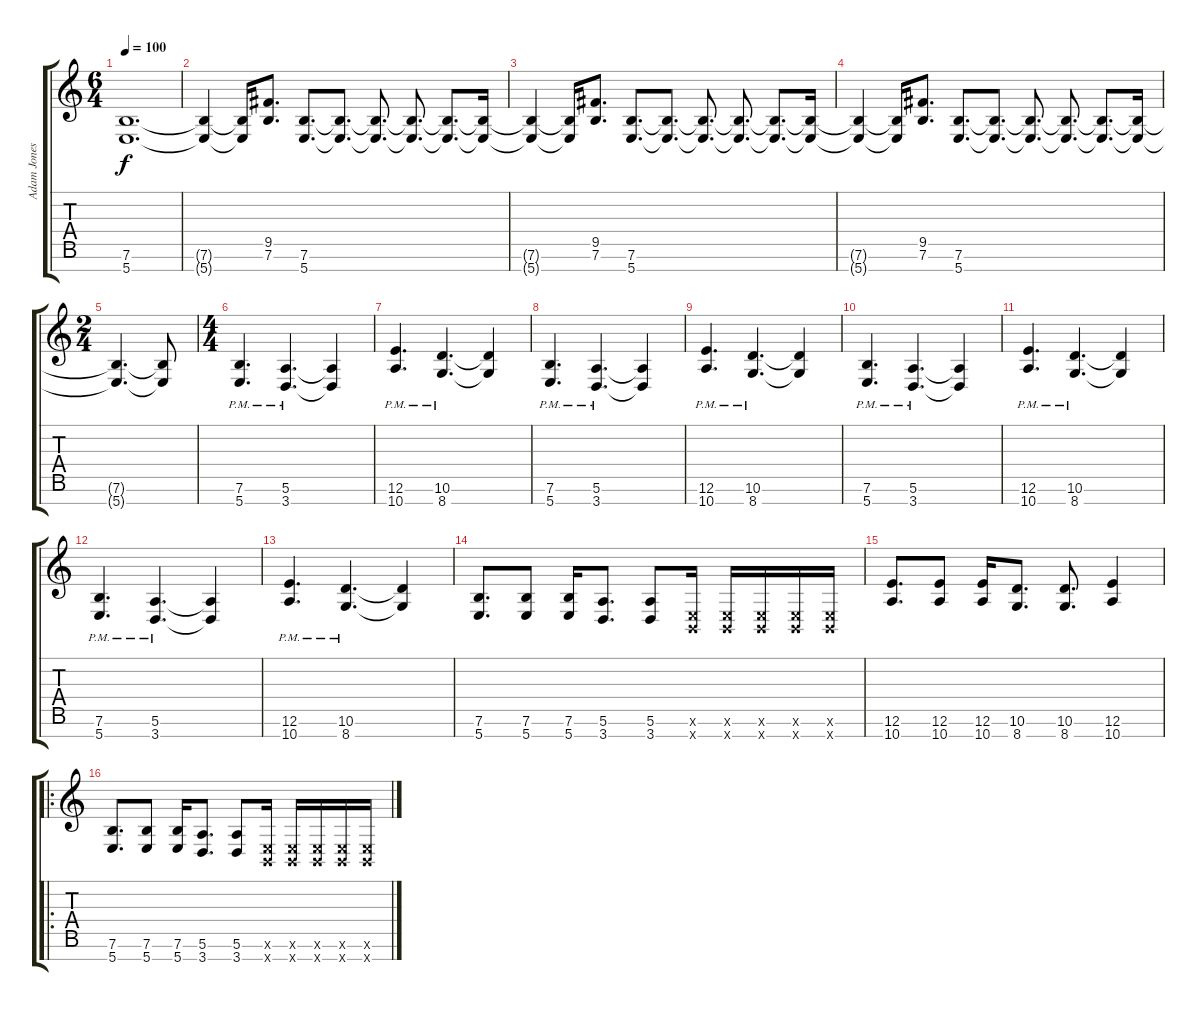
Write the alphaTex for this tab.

\track ("Adam Jones (Right)" "Adam Jones") {instrument distortionguitar}
\staff {score tabs}
\tuning (E4 B3 G3 D3 A2 E2 B1) {hide}
\ts (6 4)
\tempo 100
\clef g2
\ks c
(7.6{t} 5.7{t}).1{d dy f} |
(7.6{t} 5.7{t}).4 (7.6{t} 5.7{t}).16 (9.5 7.6).8{d} (7.6 5.7).8{d} (7.6{t} 5.7{t}).8{d} (7.6{t} 5.7{t}).8{d} (7.6{t} 5.7{t}).8{d} (7.6{t} 5.7{t}).8{d} (7.6{t} 5.7{t}).16 |
(7.6{t} 5.7{t}).4 (7.6{t} 5.7{t}).16 (9.5 7.6).8{d} (7.6 5.7).8{d} (7.6{t} 5.7{t}).8{d} (7.6{t} 5.7{t}).8{d} (7.6{t} 5.7{t}).8{d} (7.6{t} 5.7{t}).8{d} (7.6{t} 5.7{t}).16 |
(7.6{t} 5.7{t}).4 (7.6{t} 5.7{t}).16 (9.5 7.6).8{d} (7.6 5.7).8{d} (7.6{t} 5.7{t}).8{d} (7.6{t} 5.7{t}).8{d} (7.6{t} 5.7{t}).8{d} (7.6{t} 5.7{t}).8{d} (7.6{t} 5.7{t}).16 |
\ts (2 4)
(7.6{t} 5.7{t}).4{d} (7.6{t} 5.7{t}).8 |
\ts (4 4)
(7.6{pm} 5.7{pm}).4{d} (5.6{pm} 3.7{pm}).4{d} (5.6{t} 3.7{t}).4 |
(12.6{pm} 10.7{pm}).4{d} (10.6{pm} 8.7{pm}).4{d} (10.6{t} 8.7{t}).4 |
(7.6{pm} 5.7{pm}).4{d} (5.6{pm} 3.7{pm}).4{d} (5.6{t} 3.7{t}).4 |
(12.6{pm} 10.7{pm}).4{d} (10.6{pm} 8.7{pm}).4{d} (10.6{t} 8.7{t}).4 |
(7.6{pm} 5.7{pm}).4{d} (5.6{pm} 3.7{pm}).4{d} (5.6{t} 3.7{t}).4 |
(12.6{pm} 10.7{pm}).4{d} (10.6{pm} 8.7{pm}).4{d} (10.6{t} 8.7{t}).4 |
(7.6{pm} 5.7{pm}).4{d} (5.6{pm} 3.7{pm}).4{d} (5.6{t} 3.7{t}).4 |
(12.6{pm} 10.7{pm}).4{d} (10.6{pm} 8.7{pm}).4{d} (10.6{t} 8.7{t}).4 |
(7.6 5.7).8{d} (7.6 5.7).8 (7.6 5.7).16 (5.6 3.7).8{d} (5.6 3.7).8 (0.6{x} 0.7{x}).16 (0.6{x} 0.7{x}).16 (0.6{x} 0.7{x}).16 (0.6{x} 0.7{x}).16 (0.6{x} 0.7{x}).16 |
(12.6 10.7).8{d} (12.6 10.7).8 (12.6 10.7).16 (10.6 8.7).8{d} (10.6 8.7).8{d} (12.6 10.7).4 |
\ro
(7.6 5.7).8{d} (7.6 5.7).8 (7.6 5.7).16 (5.6 3.7).8{d} (5.6 3.7).8 (0.6{x} 0.7{x}).16 (0.6{x} 0.7{x}).16 (0.6{x} 0.7{x}).16 (0.6{x} 0.7{x}).16 (0.6{x} 0.7{x}).16
